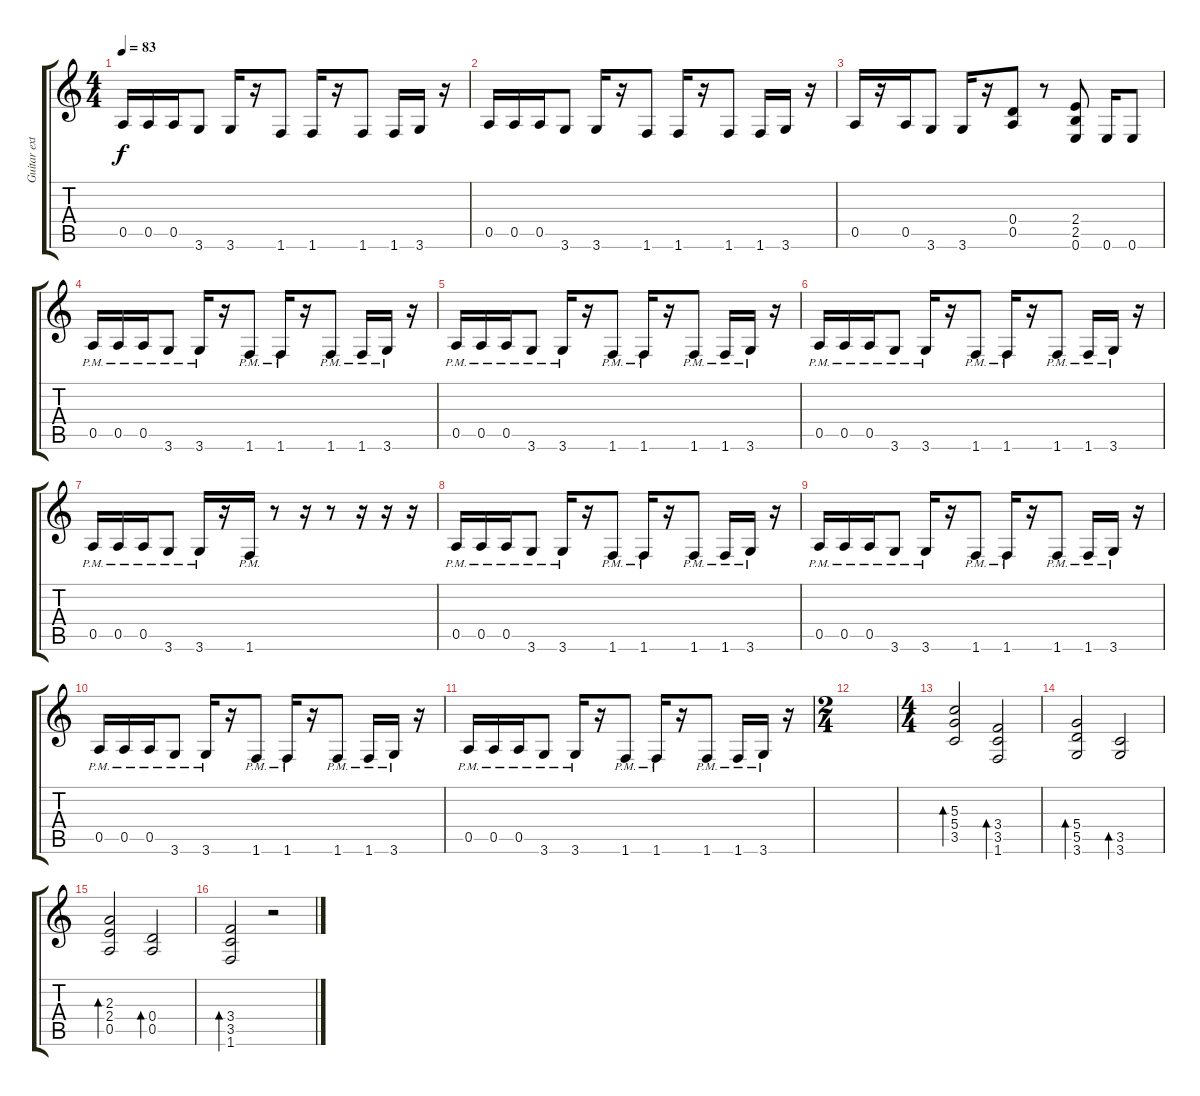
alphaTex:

\track ("Guitar extra" "Guitar ext") {instrument distortionguitar}
\staff {score tabs}
\tuning (E4 B3 G3 D3 A2 E2) {hide}
\ts (4 4)
\tempo 83
\clef g2
\ks c
0.5.16{dy f} 0.5.16 0.5.16 3.6.8 3.6.16 r.16 1.6.8 1.6.16 r.16 1.6.8 1.6.16 3.6.16 r.16 |
0.5.16 0.5.16 0.5.16 3.6.8 3.6.16 r.16 1.6.8 1.6.16 r.16 1.6.8 1.6.16 3.6.16 r.16 |
0.5.16 r.16 0.5.16 3.6.8 3.6.16 r.16 (0.4 0.5).8 r.8 (2.4 2.5 0.6).8 0.6.16 0.6.8 |
0.5{pm}.16 0.5{pm}.16 0.5{pm}.16 3.6{pm}.8 3.6{pm}.16 r.16 1.6{pm}.8 1.6{pm}.16 r.16 1.6{pm}.8 1.6{pm}.16 3.6{pm}.16 r.16 |
0.5{pm}.16 0.5{pm}.16 0.5{pm}.16 3.6{pm}.8 3.6{pm}.16 r.16 1.6{pm}.8 1.6{pm}.16 r.16 1.6{pm}.8 1.6{pm}.16 3.6{pm}.16 r.16 |
0.5{pm}.16 0.5{pm}.16 0.5{pm}.16 3.6{pm}.8 3.6{pm}.16 r.16 1.6{pm}.8 1.6{pm}.16 r.16 1.6{pm}.8 1.6{pm}.16 3.6{pm}.16 r.16 |
0.5{pm}.16 0.5{pm}.16 0.5{pm}.16 3.6{pm}.8 3.6{pm}.16 r.16 1.6{pm}.16 r.8 r.16 r.8 r.16 r.16 r.16 |
0.5{pm}.16 0.5{pm}.16 0.5{pm}.16 3.6{pm}.8 3.6{pm}.16 r.16 1.6{pm}.8 1.6{pm}.16 r.16 1.6{pm}.8 1.6{pm}.16 3.6{pm}.16 r.16 |
0.5{pm}.16 0.5{pm}.16 0.5{pm}.16 3.6{pm}.8 3.6{pm}.16 r.16 1.6{pm}.8 1.6{pm}.16 r.16 1.6{pm}.8 1.6{pm}.16 3.6{pm}.16 r.16 |
0.5{pm}.16 0.5{pm}.16 0.5{pm}.16 3.6{pm}.8 3.6{pm}.16 r.16 1.6{pm}.8 1.6{pm}.16 r.16 1.6{pm}.8 1.6{pm}.16 3.6{pm}.16 r.16 |
0.5{pm}.16 0.5{pm}.16 0.5{pm}.16 3.6{pm}.8 3.6{pm}.16 r.16 1.6{pm}.8 1.6{pm}.16 r.16 1.6{pm}.8 1.6{pm}.16 3.6{pm}.16 r.16 |
\ts (2 4)
|
\ts (4 4)
(5.3 5.4 3.5).2{bd 60} (3.4 3.5 1.6).2{bd 60} |
(5.4 5.5 3.6).2{bd 60} (3.5 3.6).2{bd 60} |
(2.3 2.4 0.5).2{bd 60} (0.4 0.5).2{bd 60} |
(3.4 3.5 1.6).2{bd 60} r.2
